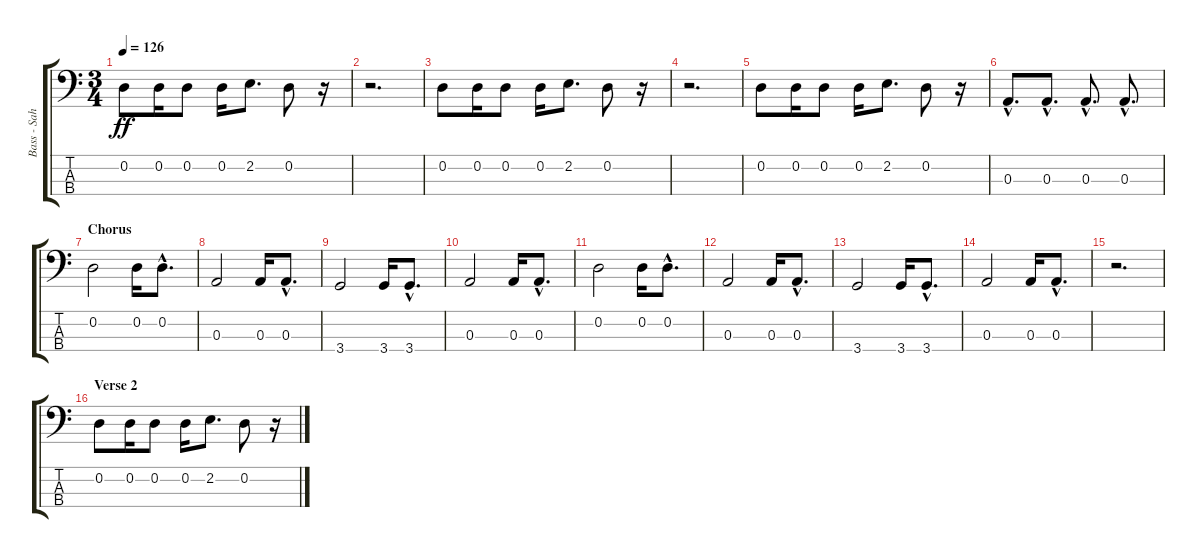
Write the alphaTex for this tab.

\track ("Bass - Sahnie" "Bass - Sah") {instrument electricbasspick}
\staff {score tabs}
\tuning (G2 D2 A1 E1) {hide}
\ts (3 4)
\tempo 126
\clef f4
\ks c
0.2.8{dy ff} 0.2.16 0.2.8 0.2.16 2.2.8{d} 0.2.8 r.16 |
r.2{d} |
0.2.8 0.2.16 0.2.8 0.2.16 2.2.8{d} 0.2.8 r.16 |
r.2{d} |
0.2.8 0.2.16 0.2.8 0.2.16 2.2.8{d} 0.2.8 r.16 |
0.3{hac}.8{d} 0.3{hac}.8{d} 0.3{hac}.8{d} 0.3{hac}.8{d} |
\section ("" "Chorus")
0.2.2 0.2.16 0.2{hac}.8{d} |
0.3.2 0.3.16 0.3{hac}.8{d} |
3.4.2 3.4.16 3.4{hac}.8{d} |
0.3.2 0.3.16 0.3{hac}.8{d} |
0.2.2 0.2.16 0.2{hac}.8{d} |
0.3.2 0.3.16 0.3{hac}.8{d} |
3.4.2 3.4.16 3.4{hac}.8{d} |
0.3.2 0.3.16 0.3{hac}.8{d} |
r.2{d} |
\section ("" "Verse 2")
0.2.8 0.2.16 0.2.8 0.2.16 2.2.8{d} 0.2.8 r.16
